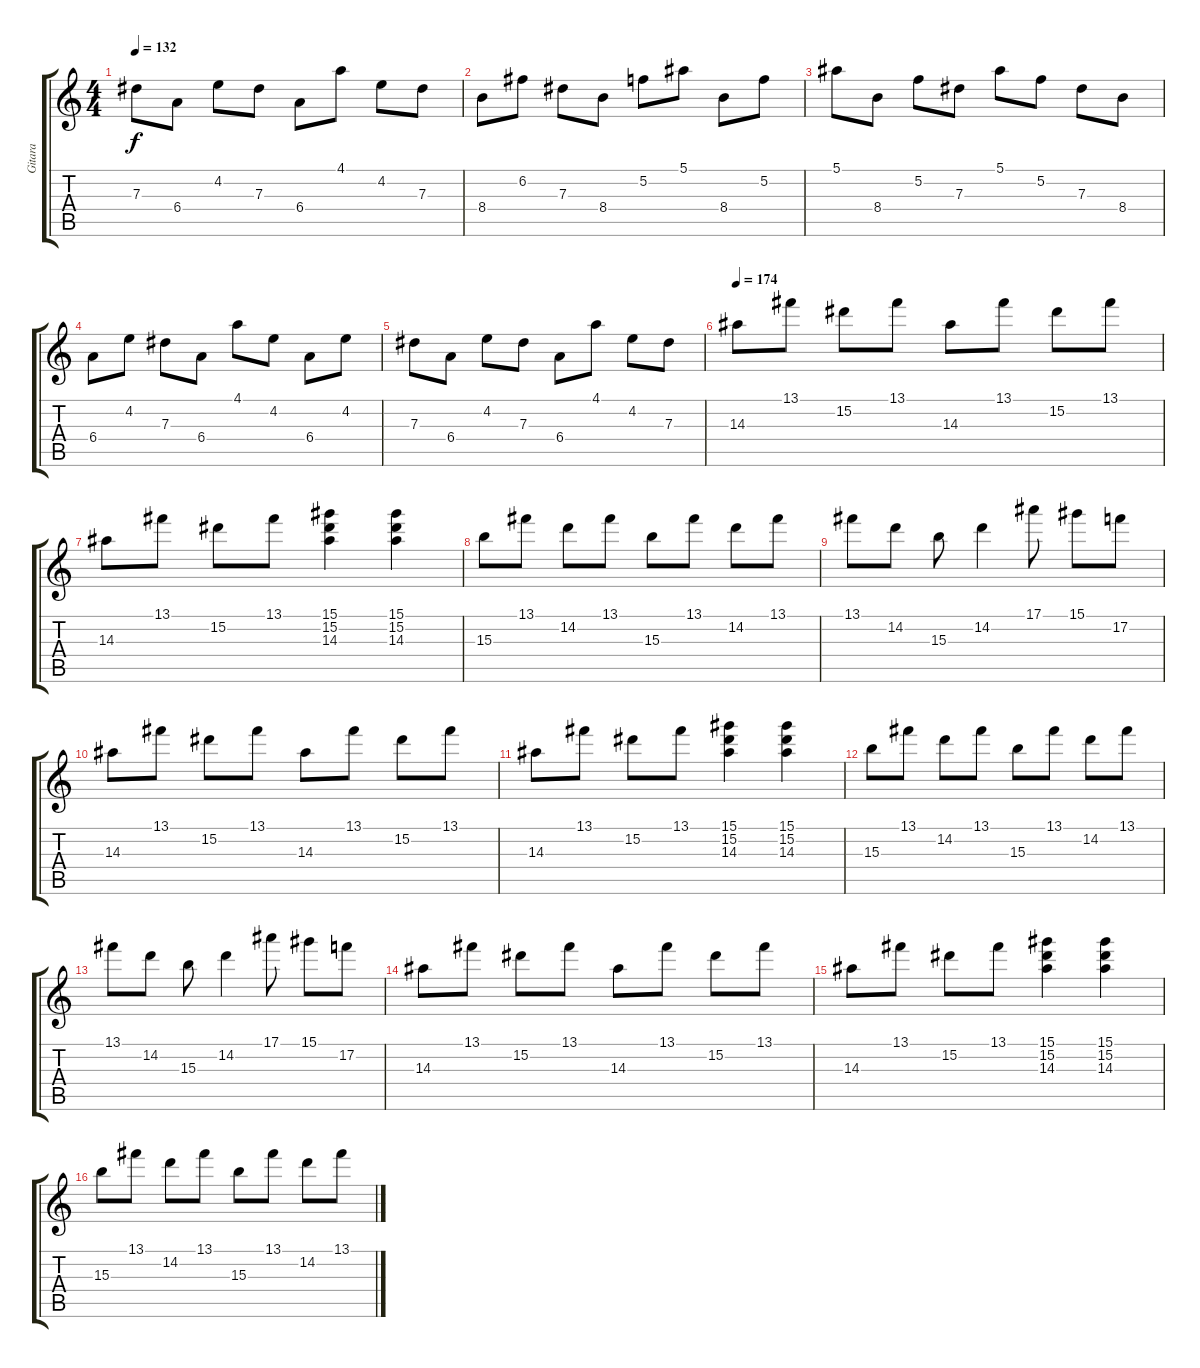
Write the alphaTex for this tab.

\track ("Gitara " "Gitara ") {instrument overdrivenguitar}
\staff {score tabs}
\tuning (F4 C4 Ab3 Eb3 Bb2 F2) {hide}
\ts (4 4)
\tempo 132
\clef g2
\ks c
7.3.8{dy f} 6.4.8 4.2.8 7.3.8 6.4.8 4.1.8 4.2.8 7.3.8 |
8.4.8 6.2.8 7.3.8 8.4.8 5.2.8 5.1.8 8.4.8 5.2.8 |
5.1.8 8.4.8 5.2.8 7.3.8 5.1.8 5.2.8 7.3.8 8.4.8 |
6.4.8 4.2.8 7.3.8 6.4.8 4.1.8 4.2.8 6.4.8 4.2.8 |
7.3.8 6.4.8 4.2.8 7.3.8 6.4.8 4.1.8 4.2.8 7.3.8 |
\tempo 174
14.3.8 13.1.8 15.2.8 13.1.8 14.3.8 13.1.8 15.2.8 13.1.8 |
14.3.8 13.1.8 15.2.8 13.1.8 (15.1 15.2 14.3).4 (15.1 15.2 14.3).4 |
15.3.8 13.1.8 14.2.8 13.1.8 15.3.8 13.1.8 14.2.8 13.1.8 |
13.1.8 14.2.8 15.3.8 14.2.4 17.1.8 15.1.8 17.2.8 |
14.3.8 13.1.8 15.2.8 13.1.8 14.3.8 13.1.8 15.2.8 13.1.8 |
14.3.8 13.1.8 15.2.8 13.1.8 (15.1 15.2 14.3).4 (15.1 15.2 14.3).4 |
15.3.8 13.1.8 14.2.8 13.1.8 15.3.8 13.1.8 14.2.8 13.1.8 |
13.1.8 14.2.8 15.3.8 14.2.4 17.1.8 15.1.8 17.2.8 |
14.3.8 13.1.8 15.2.8 13.1.8 14.3.8 13.1.8 15.2.8 13.1.8 |
14.3.8 13.1.8 15.2.8 13.1.8 (15.1 15.2 14.3).4 (15.1 15.2 14.3).4 |
15.3.8 13.1.8 14.2.8 13.1.8 15.3.8 13.1.8 14.2.8 13.1.8
